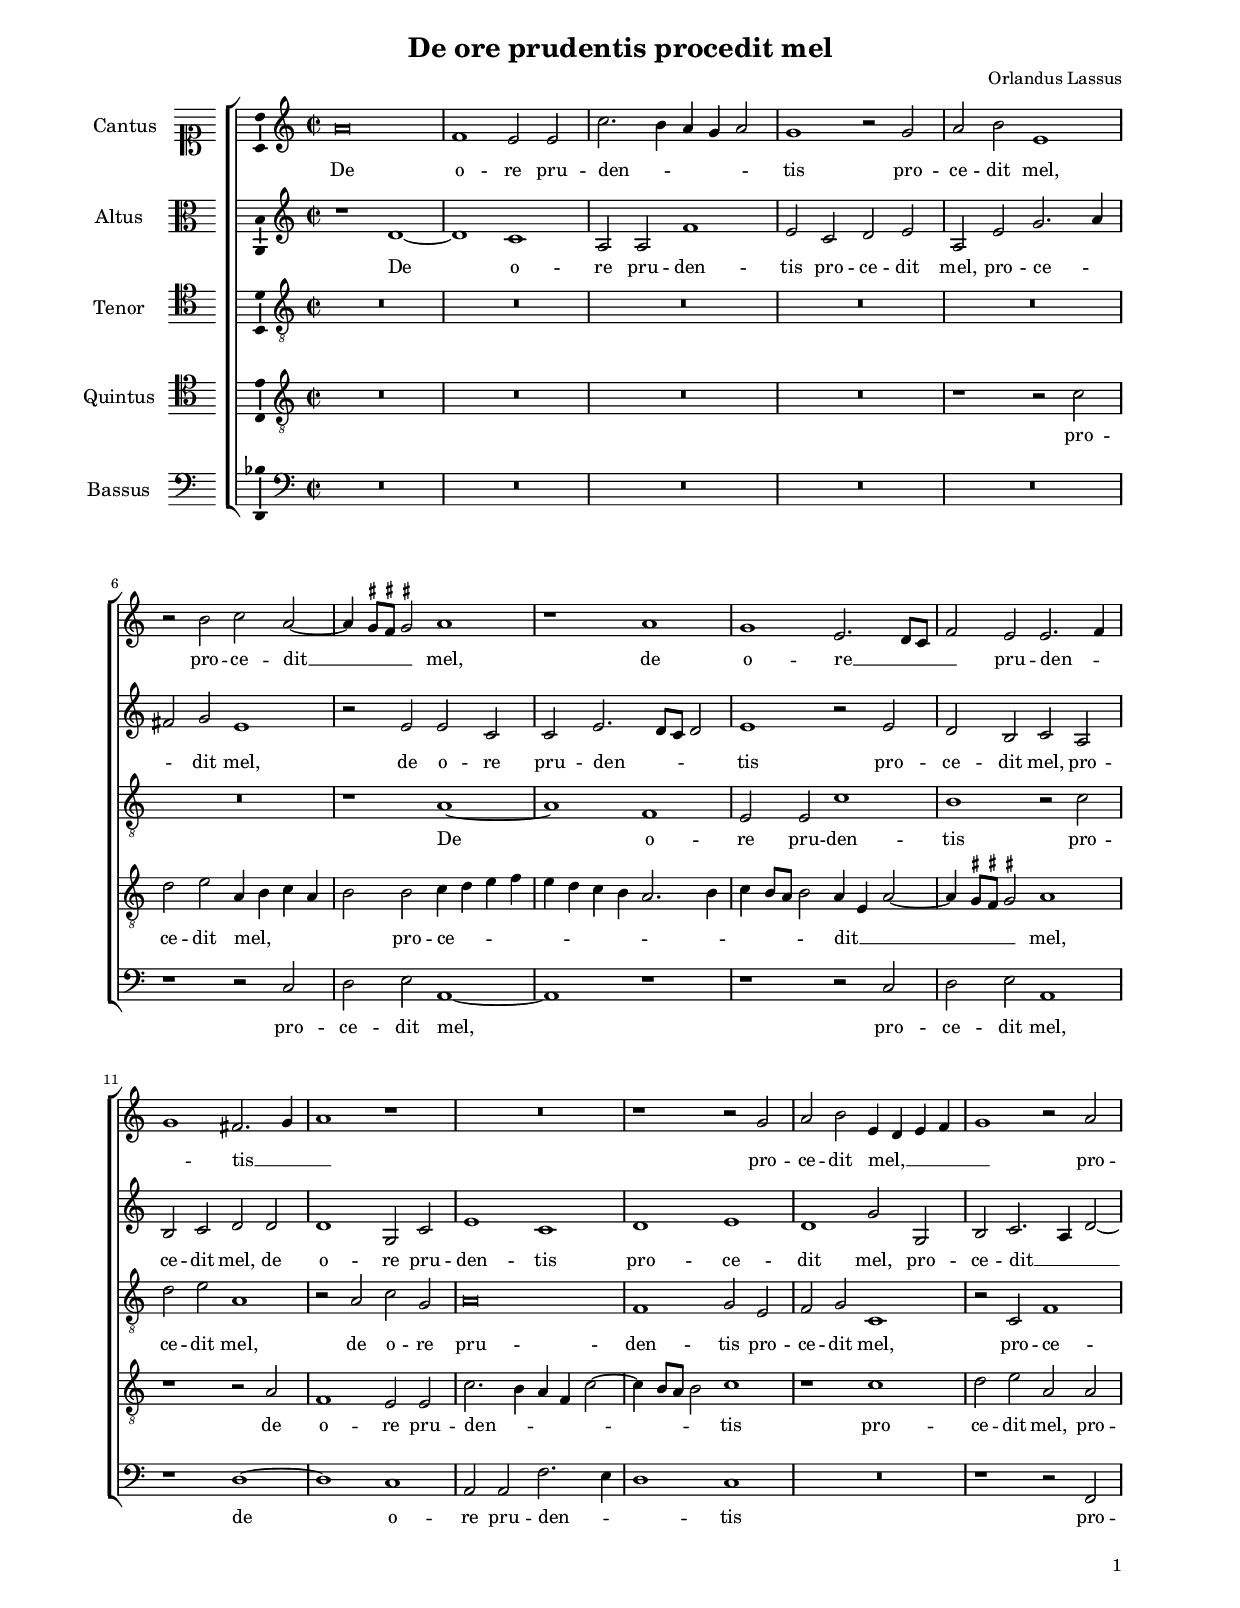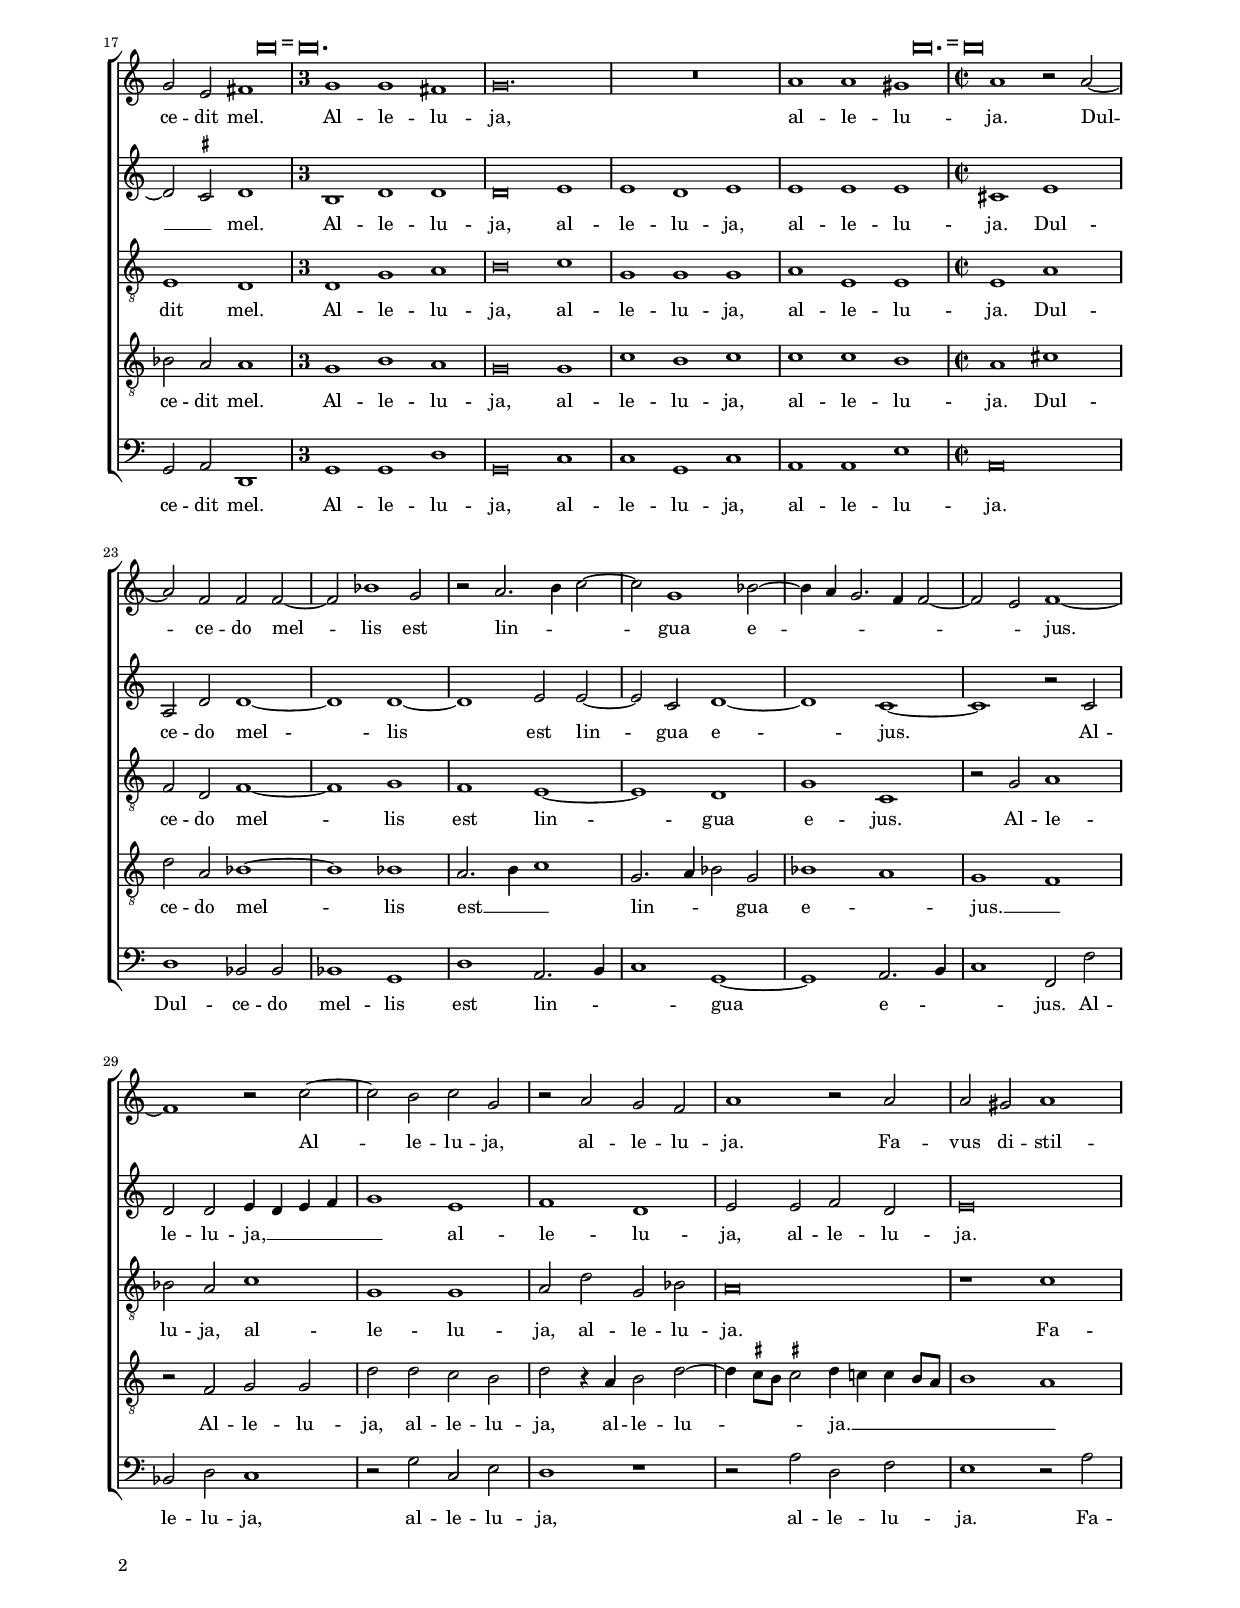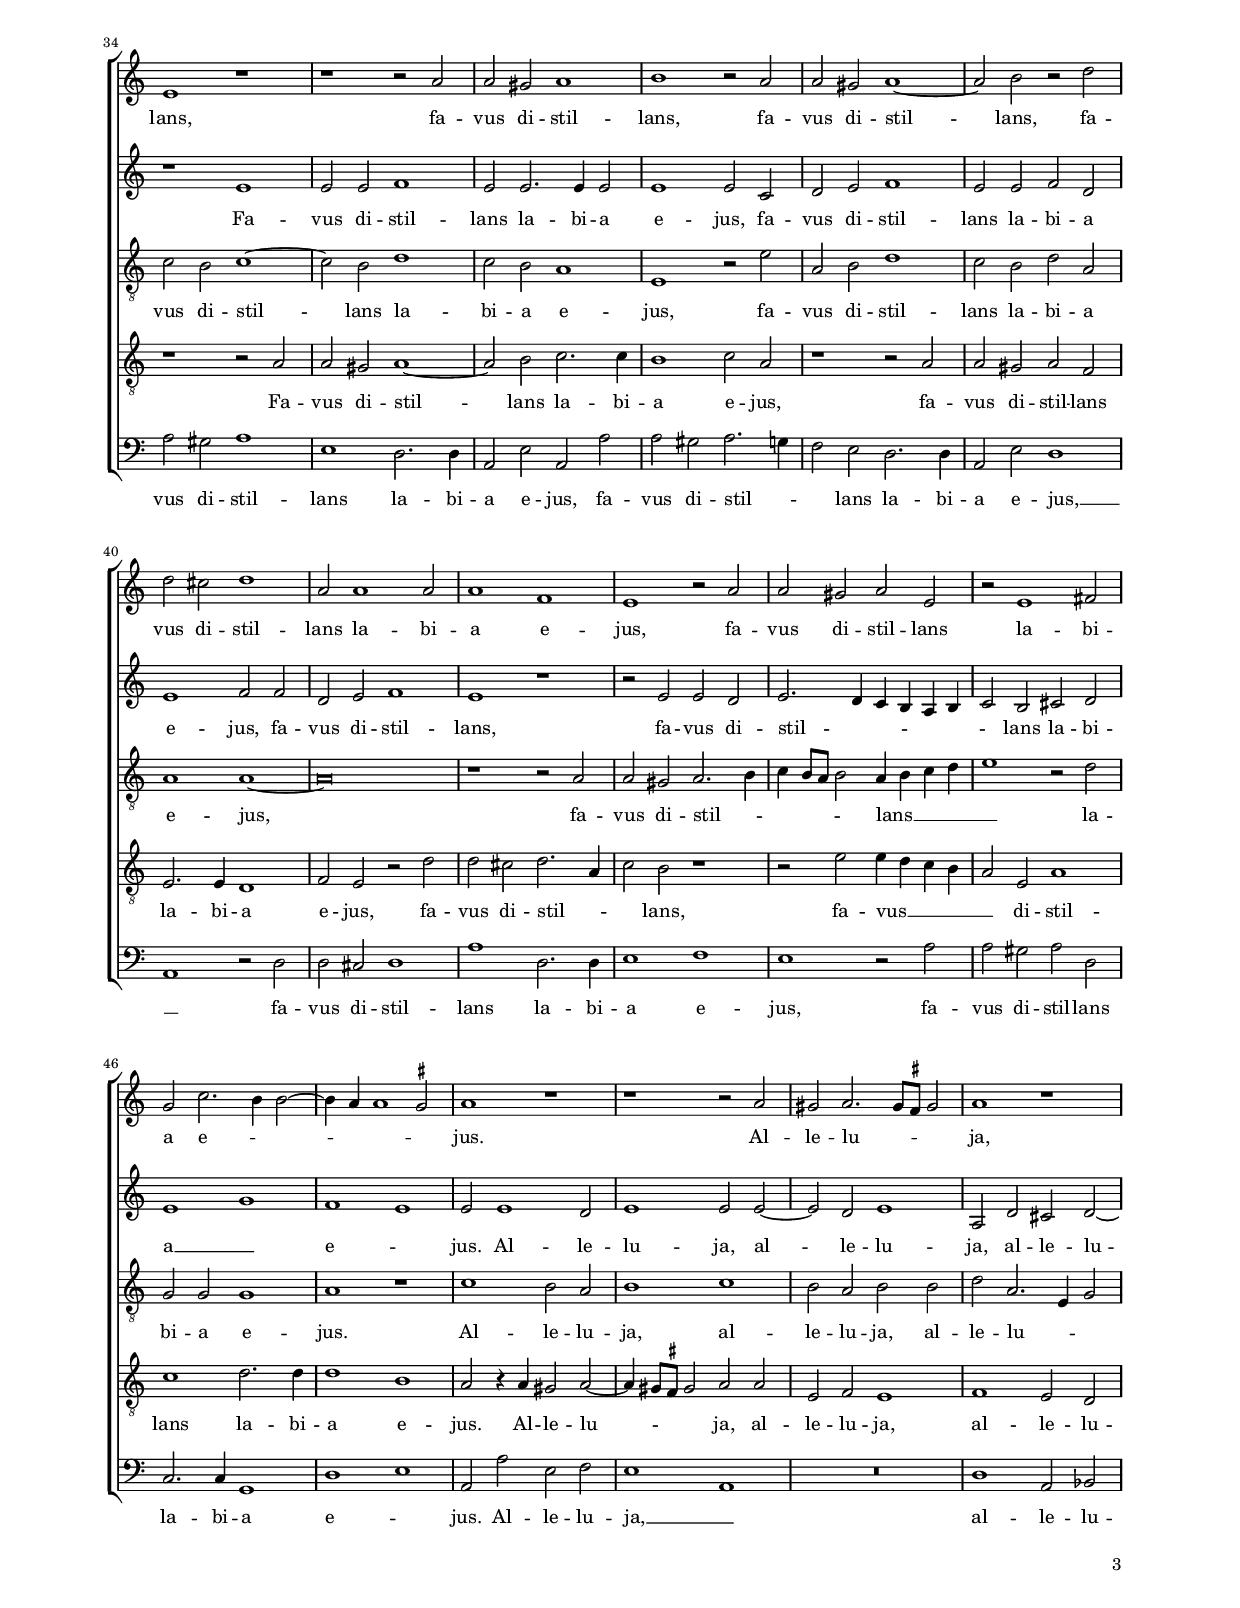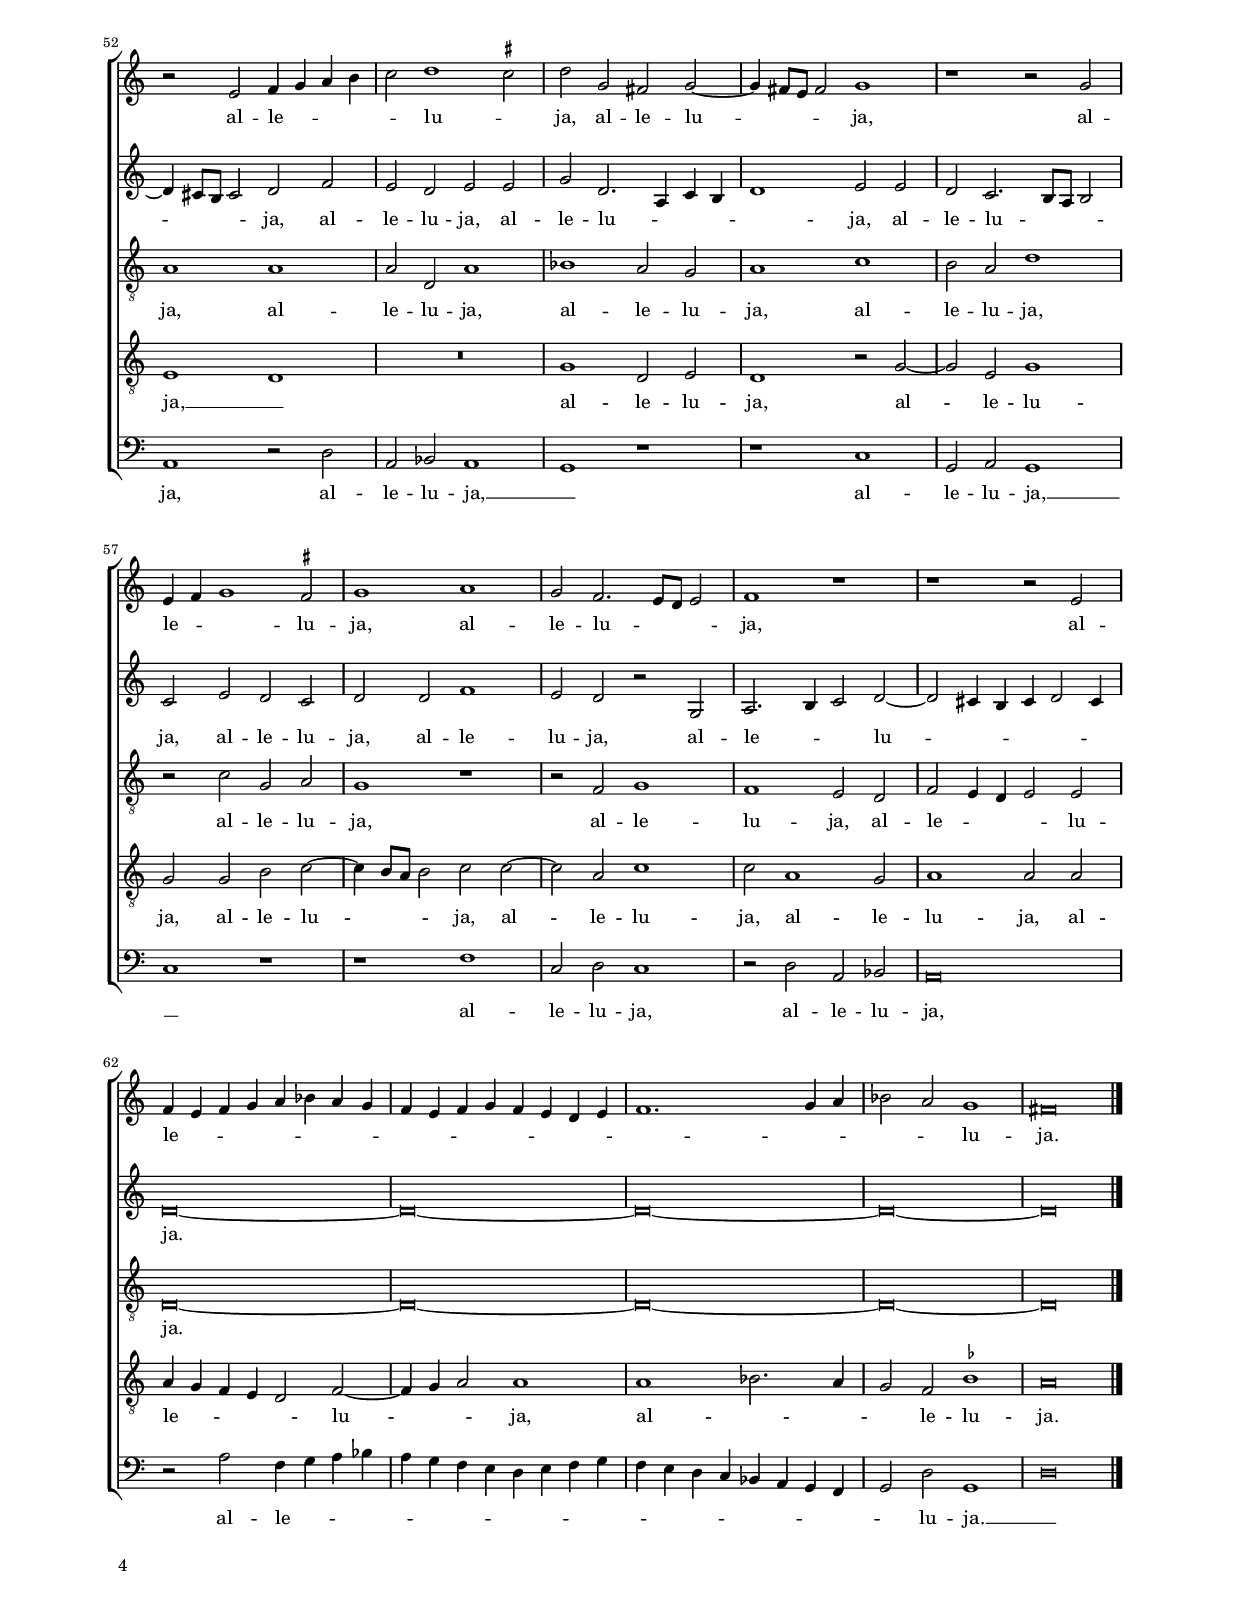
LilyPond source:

\header
{
  title="De ore prudentis procedit mel"
  composer="Orlandus Lassus"
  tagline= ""
}

\version "2.24.1"
\include "deutsch.ly"
#(set-global-staff-size 15)
% #(set-default-paper-size "letter")
#(ly:set-option 'point-and-click #f)


\paper
	{
	top-margin = 1.8 \cm
	bottom-margin = 1.8 \cm
	left-margin = 2 \cm
	right-margin = 2 \cm
	ragged-bottom = ##f
	ragged-last-bottom = ##t
	print-page-number = ##f
	system-system-spacing = #'((basic-distance . 17) (minimum-distance . 14) (padding . 6) (strechability . 150))
	oddFooterMarkup=\markup   \fill-line { "" \fromproperty #'page:page-number-string }
	evenFooterMarkup=\markup  \fill-line { \fromproperty #'page:page-number-string "" }
	last-bottom-spacing = #'((basic-distance . 12) (minimum-distance . 7) (padding . 4))
	systems-per-page = 3
%	min-systems-per-page = 3
	markup-system-spacing.basic-distance = #12
	}

	
global = {
	\key c \major
	\time 2/2 \set Score.measureLength = #(ly:make-moment 2/1)
	\set Score.tempoHideNote = ##t
	\tempo 2 = 90
	\skip 1*2*17
	\time 3/1 \once \override Score.TimeSignature.style = #'single-digit \newSpacingSection
	\tempo 2 = 135
	\skip 1*3*4
	\time 2/2 \set Score.measureLength = #(ly:make-moment 2/1) \newSpacingSection
	\tempo 2 = 90
	\skip 1*2*45 \bar "|."
	}

	ficta = { \once \set suggestAccidentals = ##t }

	forget = #(define-music-function (music) (ly:music?) #{
		\accidentalStyle forget
		$music
		\accidentalStyle default
		#})


incipitcantus = \markup { \score {
	{
	\set Staff.instrumentName = \markup { \fontsize #1 "Cantus" }
	\key c \major
	\clef soprano
	s4 \bar ""
	}
	\layout  {
	raggedright = ##t
	indent = 1.6 \cm
	line-width = 2.4\cm
	\context { \Staff \remove Time_signature_engraver }
	\override Staff.Clef.Y-extent = #'(0 . 0)
	}} \hspace #1 }

      
incipitaltus = \markup { \score {
	{
	\set Staff.instrumentName = \markup { \fontsize #1 "Altus" }
	\key c \major
	\clef alto
	s4 \bar ""
	}
	\layout  {
	raggedright = ##t
	indent = 1.6 \cm
	line-width = 2.4\cm
	\context { \Staff \remove Time_signature_engraver }
	\override Staff.Clef.Y-extent = #'(0 . 0)
	}} \hspace #1 }


incipittenor = \markup { \score {
	{
	\set Staff.instrumentName = \markup { \fontsize #1 "Tenor" }
	\key c \major
	\clef tenor
	s4 \bar ""
	}
	\layout  {
	raggedright = ##t
	indent = 1.6 \cm
	line-width = 2.4\cm
	\context { \Staff \remove Time_signature_engraver }
	\override Staff.Clef.Y-extent = #'(0 . 0)
	}} \hspace #1 }
      
      
incipitquintus = \markup { \score {
	{
	\set Staff.instrumentName = \markup { \fontsize #1 "Quintus" }
	\key c \major
	\clef tenor
	s4 \bar ""
	}
	\layout  {
	raggedright = ##t
	indent = 1.6 \cm
	line-width = 2.4\cm
	\context { \Staff \remove Time_signature_engraver }
	\override Staff.Clef.Y-extent = #'(0 . 0)
	}} \hspace #1 }
      
      
incipitbassus = \markup { \score {
	{
	\set Staff.instrumentName = \markup { \fontsize #1 "Bassus" }
	\key c \major
	\clef bass
	s4 \bar ""
	}
	\layout  {
	raggedright = ##t
	indent = 1.6 \cm
	line-width = 2.4\cm
	\context { \Staff \remove Time_signature_engraver }
	\override Staff.Clef.Y-extent = #'(0 . 0)
	}} \hspace #1 }


cantus =  \relative c''
	{
	a\breve
	f1 e2 e
	c'2. h4 a g a2
	g1 r2 g
%5
	a2 h e,1 |
	r2 h' c a~
	a4 \ficta gis8 \ficta fis \ficta gis!2 a1
	r1 a
	g1 e2. d8 c
%10
	f2 e e2. f4 |
	g1 fis2. g4
	a1 r
	R\breve
	r1 r2 g
%15
	a2 h e,4 d e f |
	g1 r2 a
	g2 e fis1
% Triple time (coloration)
	\mark \markup { \override #'(style . baroque) { \note  {\breve} #1 = \note {\breve.} #1 } }
	g1 g fis
	g\breve.
%20
	R\breve. |
	a1 a gis
% End of coloration
	\mark \markup { \override #'(style . baroque) { \note  {\breve.} #1 = \note {\breve} #1 } }
	a1 r2 a~
	a2 f f f~
	f2 b1 g2
%25
	r2 a2. h4 c2~ |
	c2 g1 b2~
	b4 a g2. f4 f2~
	f2 e f1~
	f1 r2 c'~
%30
	c2 h c g |
	r2 a g f
	a1 r2 a
	a2 gis a1
	e1 r
%35
	r1 r2 a |
	a2 gis a1
	h1 r2 a
	a2 gis a1~
	a2 h r d
%40
	d2 cis d1 |
	a2 a1 a2
	a1 f
	e1 r2 a
	a2 gis a e
%45
	r2 e1 fis2 |
	g2 c2. h4 h2~
	h4 a a1 \ficta gis2
	a1 r
	r1 r2 a
%50
	gis2 a2. gis8 \ficta fis gis2 |
	a1 r
	r2 e f4 g a h
	c2 d1 \ficta cis2
	d2 g, fis g~
%55
	g4 fis8 e fis2 g1 |
	r1 r2 g
	e4 f g1 \ficta fis2
	g1 a
	g2 f2. e8 d e2
%60
	f1 r |
	r1 r2 e
	f4 e f g a b a g
	f4 e f g f e d e
	f1. g4 a
%65
	b2 a g1 |
	fis\breve |
	}


altus =  \relative c'
	{
	r1 d~
	d1 c
	a2 a f'1
	e2 c d e
%5
	a,2 e' g2. a4 |
	fis2 g e1
	r2 e e c
	c2 e2. d8 c d2
	e1 r2 e
%10
	d2 h c a |
	h2 c d d
	d1 g,2 c
	e1 c
	d1 e
%15
	d1 g2 g, |
	h2 c2. a4 d2~
	d2 \ficta cis d1
% Coloration
	h1 d d
	d\breve e1
%20
	e1 d e |
	e1 e e
% End of coloration
	cis1 e
	a,2 d d1~
	d1 d~
%25
	d1 e2 e~ |
	e2 c d1~
	d1 c~
	c1 r2 c
	d2 d e4 d e f
%30
	g1 e |
	f1 d
	e2 e f d
	e\breve
	r1 e
%35
	e2 e f1 |
	e2 e2. e4 e2
	e1 e2 c
	d2 e f1
	e2 e f d
%40
	e1 f2 f |
	d2 e f1
	e1 r
	r2 e e d
	e2. d4 c h a h
%45
	c2 h cis d |
	e1 g
	f1 e
	e2 e1 d2
	e1 e2 e~
%50
	e2 d e1 |
	a,2 d cis d~
	d4 cis8 h cis2 d f
	e2 d e e
	g2 d2. a4 c h
%55
	d1 e2 e |
	d2 c2. h8 a h2
	c2 e d c
	d2 d f1
	e2 d r g,
%60
	a2. h4 c2 d~ |
	d2 cis4 h cis d2 cis4
	d\breve~
	d\breve~
	d\breve~
%65
	d\breve~
	d\breve |
	}


tenor =  \relative c'
	{
	R\breve
	R\breve
	R\breve
	R\breve
%5
	R\breve |
	R\breve
	r1 a~
	a1 f
	e2 e c'1
%10
	h1 r2 c |
	d2 e a,1
	r2 a c g
	a\breve
	f1 g2 e
%15
	f2 g c,1 |
	r2 c f1
	e1 d
% Coloration
	d1 g a
	h\breve c1
%20
	g1 g g |
	a1 e e
% End of coloration
	e1 a
	f2 d f1~
	f1 g
%25
	f1 e~ |
	e1 d
	g1 c,
	r2 g' a1
	b2 a c1
%30
	g1 g |
	a2 d g, b
	a\breve
	r1 c
	c2 h c1~
%35
	c2 h d1 |
	c2 h a1
	e1 r2 e'
	a,2 h d1
	c2 h d a
%40
	a1 a~ |
	a\breve
	r1 r2 a
	a2 gis a2. h4
	c4 h8 a h2 a4 h c d
%45
	e1 r2 d |
	g,2 g g1
	a1 r
	c1 h2 a
	h1 c
%50
	h2 a h h |
	d2 a2. e4 g2
	a1 a
	a2 d, a'1
	b1 a2 g
%55
	a1 c |
	h2 a d1
	r2 c g a
	g1 r
	r2 f g1
%60
	f1 e2 d |
	f2 e4 d e2 e
	d\breve~
	d\breve~
	d\breve~
%65
	d\breve~ |
	d\breve |
	}


quintus  =  \relative c'
	{
	R\breve
	R\breve
	R\breve
	R\breve
%5
	r1 r2 c |
	d2 e a,4 h c a
	h2 h c4 d e f
	e4 d c h a2. h4
	c4 h8 a h2 a4 e a2~
%10
	a4 \ficta gis8 \ficta fis \ficta gis!2 a1 |
	r1 r2 a
	f1 e2 e
	c'2. h4 a f c'2~
	c4 h8 a h2 c1
%15
	r1 c |
	d2 e a, a
	b2 a a1
% Coloration
	g1 h a
	g\breve g1
%20
	c1 h c |
	c1 c h
% End of coloration
	a1 cis
	d2 a b1~
	b1 b
%25
	a2. h4 c1 |
	g2. a4 b2 g
	b1 a
	g1 f
	r2 f g g
%30
	d'2 d c h |
	d2 r4 a h2 d~
	d4 \ficta cis8 h \ficta cis!2 d4 c c h8 a
	h1 a
	r1 r2 a
%35
	a2 gis a1~ |
	a2 h c2. c4
	h1 c2 a
	r1 r2 a
	a2 gis a f
%40
	e2. e4 d1 |
	f2 e r d'
	d2 cis d2. a4
	c2 h r1
	r2 e e4 d c h
%45
	a2 e a1 |
	c1 d2. d4
	d1 h
	a2 r4 a gis2 a~
	a4 gis8 \ficta fis gis2 a a
%50
	e2 f e1 |
	f1 e2 d
	e1 d
	R\breve
	g1 d2 e
%55
	d1 r2 g~ |
	g2 e g1
	g2 g h c~
	c4 h8 a h2 c c~
	c2 a c1
%60
	c2 a1 g2 |
	a1 a2 a
	a4 g f e d2 f~
	f4 g a2 a1
	a1 b2. a4
%65
	g2 f \ficta b1 |
	a\breve |
	}


bassus  =  \relative c
	{
	R\breve
	R\breve
	R\breve
	R\breve
%5
	R\breve |
	r1 r2 c
	d2 e a,1~
	a1 r
	r1 r2 c
%10
	d2 e a,1 |
	r1 d~
	d1 c
	a2 a f'2. e4
	d1 c
%15
	R\breve |
	r1 r2 f,
	g2 a d,1
% Coloration
	g1 g d'
	g,\breve c1
%20
	c1 g c |
	a1 a e'
% End of coloration
	a,\breve
	d1 b2 b
	b1 g
%25
	d'1 a2. h4 |
	c1 g~
	g1 a2. h4
	c1 f,2 f'
	b,2 d c1
%30
	r2 g' c,2 e |
	d1 r
	r2 a' d,2 f
	e1 r2 a
	a2 gis a1
%35
	e1 d2. d4 |
	a2 e' a, a'
	a2  gis a2. g4
	f2 e d2. d4
	a2 e' d1
%40
	a1 r2 d |
	d2 cis d1
	a'1 d,2. d4
	e1 f
	e1 r2 a
%45
	a2 gis a d, |
	c2. c4 g1
	d'1 e
	a,2 a' e f
	e1 a,
%50
	R\breve |
	d1 a2 b
	a1 r2 d
	a2 b a1
	g1 r |
%55
	r1 c |
	g2 a g1
	c1 r
	r1 f
	c2 d c1
%60
	r2 d a b |
	a\breve
	r2 a' f4 g a b
	a4 g f e d e f g
	f4 e d c b a g f
%65
	g2 d' g,1 |
	d'\breve |
	}


lyricscantus = \lyricmode {
	De o -- re pru -- den -- _ _ _ _ tis pro -- ce -- dit mel,
	pro -- ce -- dit __ _ _ _ mel,
	de o -- re __ _ _ _ pru -- den -- _ _ tis __ _ _ pro -- ce -- dit mel, __ _ _ _ _
	pro -- ce -- dit mel.
	Al -- le -- lu -- ja,
	al -- le -- lu -- ja.
	Dul -- ce -- do mel -- lis est lin -- _ _ gua e -- _ _ _ _ _ jus.
	Al -- le -- lu -- ja,
	al -- le -- lu -- ja.
	Fa -- vus di -- stil -- lans,
	fa -- vus di -- stil -- lans,
	fa -- vus di -- stil -- lans,
	fa -- vus di -- stil -- lans la -- bi -- a e -- jus,
	fa -- vus di -- stil -- lans la -- bi -- a e -- _ _ _ _ _ jus.
	Al -- le -- lu -- _ _ _ ja,
	al -- le -- _ _ _ _ lu -- _ ja,
	al -- le -- lu -- _ _ _ ja,
	al -- le -- _ _ lu -- ja,
	al -- le -- lu -- _ _ _ ja,
	al -- le -- _ _ _ _ _ _ _ _ _ _ _ _ _ _ _ _ _ _ _ _ lu -- ja.
	}


lyricsaltus = \lyricmode {
	De o -- re pru -- den -- tis pro -- ce -- dit mel,
	pro -- ce -- _ _ dit mel,
	de o -- re pru -- den -- _ _ _ tis pro -- ce -- dit mel,
	pro -- ce -- dit mel,
	de o -- re pru -- den -- tis pro -- ce -- dit mel,
	pro -- ce -- dit __ _ _ _ mel.
	Al -- le -- lu -- ja,
	al -- le -- lu -- ja,
	al -- le -- lu -- ja.
	Dul -- ce -- do mel -- lis est lin -- gua e -- jus.
	Al -- le -- lu -- ja, __ _ _ _ _
	al -- le -- lu -- ja,
	al -- le -- lu -- ja.
	Fa -- vus di -- stil -- lans la -- bi -- a e -- jus,
	fa -- vus di -- stil -- lans la -- bi -- a e -- jus,
	fa -- vus di -- stil -- lans,
	fa -- vus di -- stil -- _ _ _ _ _ _ lans la -- bi -- a __ _ e -- _ jus.
	Al -- le -- lu -- ja,
	al -- le -- lu -- ja,
	al -- le -- lu -- _ _ _ ja,
	al -- le -- lu -- ja,
	al -- le -- lu -- _ _ _ _ ja,
	al -- le -- lu -- _ _ _ ja,
	al -- le -- lu -- ja,
	al -- le -- lu -- ja,
	al -- le -- _ _ lu -- _ _ _ _ _ ja.
	}


lyricstenor = \lyricmode {
	De o -- re pru -- den -- tis pro -- ce -- dit mel,
	de o -- re pru -- den -- tis pro -- ce -- dit mel,
	pro -- ce -- dit mel.
	Al -- le -- lu -- ja,
	al -- le -- lu -- ja,
	al -- le -- lu -- ja.
	Dul -- ce -- do mel -- lis est lin -- gua e -- jus.
	Al -- le -- lu -- ja,
	al -- le -- lu -- ja,
	al -- le -- lu -- ja.
	Fa -- vus di -- stil -- lans la -- bi -- a e -- jus,
	fa -- vus di -- stil -- lans la -- bi -- a e -- jus,
	fa -- vus di -- stil -- _ _ _ _ _ lans __ _ _ _ _ la -- bi -- a e -- jus.
	Al -- le -- lu -- ja,
	al -- le -- lu -- ja,
	al -- le -- lu -- _ _ ja,
	al -- le -- lu -- ja,
	al -- le -- lu -- ja,
	al -- le -- lu -- ja,
	al -- le -- lu -- ja,
	al -- le -- lu -- ja,
	al -- le -- _ _ _ lu -- ja.
	}


lyricsquintus = \lyricmode {
	pro -- ce -- dit mel, _ _ _ _
	pro -- ce -- _ _ _ _ _ _ _ _ _ _ _ _ _ dit __ _ _ _ _ _ mel,
	de o -- re pru -- den -- _ _ _ _ _ _ _ tis pro -- ce -- dit mel,
	pro -- ce -- dit mel.
	Al -- le -- lu -- ja,
	al -- le -- lu -- ja,
	al -- le -- lu -- ja.
	Dul -- ce -- do mel -- lis est __ _ _ lin -- _ _ gua e -- _ jus. __ _
	Al -- le -- lu -- ja,
	al -- le -- lu -- ja,
	al -- le -- lu -- _ _ _ ja. __ _ _ _ _ _ _
	Fa -- vus di -- stil -- lans la -- bi -- a e -- jus,
	fa -- vus di -- stil -- lans la -- bi -- a e -- jus,
	fa -- vus di -- stil -- _ _ lans,
	fa -- vus __ _ _ _ _ di -- stil -- lans la -- bi -- a e -- jus.
	Al -- le -- lu -- _ _ _ ja,
	al -- le -- lu -- ja,
	al -- le -- lu -- ja, __ _
	al -- le -- lu -- ja,
	al -- le -- lu -- ja,
	al -- le -- lu -- _ _ _ ja,
	al -- le -- lu -- ja,
	al -- le -- lu -- ja,
	al -- le -- _ _ _ _ lu -- _ _ ja,
	al -- _ _ _ le -- lu -- ja.
	}


lyricsbassus = \lyricmode {
	pro -- ce -- dit mel,
	pro -- ce -- dit mel,
	de o -- re pru -- den -- _ _ tis pro -- ce -- dit mel.
	Al -- le -- lu -- ja,
	al -- le -- lu -- ja,
	al -- le -- lu -- ja.
	Dul -- ce -- do mel -- lis est lin -- _ _ gua e -- _ _ jus.
	Al -- le -- lu -- ja,
	al -- le -- lu -- ja,
	al -- le -- lu -- ja.
	Fa -- vus di -- stil -- lans la -- bi -- a e -- jus,
	fa -- vus di -- stil -- _ _ lans la -- bi -- a e -- jus, __ _
	fa -- vus di -- stil -- lans la -- bi -- a e -- jus,
	fa -- vus di -- stil -- lans la -- bi -- a e -- _ jus.
	Al -- le -- lu -- ja, __ _
	al -- le -- lu -- ja,
	al -- le -- lu -- ja, __ _
	al -- le -- lu -- ja, __ _
	al -- le -- lu -- ja,
	al -- le -- lu -- ja,
	al -- le -- _ _ _ _ _ _ _ _ _ _ _ _ _ _ _ _ _ _ _ _ lu -- ja. __ _
	}


\score
{  
	\transpose c c {
	\new ChoirStaff \with { \override StaffGrouper.staff-staff-spacing.basic-distance = #12 }
	<<

	\new Staff << \global
	\new Voice="v1" {
		\set Staff.instrumentName=\incipitcantus
%		\set Staff.instrumentName= "S"
		\set Staff.midiInstrument = "reed organ"
		\clef violin
		\cantus }
	\new Lyrics \lyricsto "v1" {\lyricscantus }
	>>


	\new Staff << \global
	\new Voice="v2" {
		\set Staff.instrumentName=\incipitaltus
%		\set Staff.instrumentName= "A"
		\set Staff.midiInstrument = "reed organ"
		\clef violin 
		\altus}
	\new Lyrics \lyricsto "v2" {\lyricsaltus }
	>>


	\new Staff << \global
	\new Voice="v3" {
		\set Staff.instrumentName=\incipittenor
%		\set Staff.instrumentName= "T"
		\set Staff.midiInstrument = "reed organ"
		\clef "G_8"
		\tenor }
	\new Lyrics \lyricsto "v3" {\lyricstenor }
	>>


	\new Staff << \global
	\new Voice="v5" {
		\set Staff.instrumentName=\incipitquintus
%		\set Staff.instrumentName= "Q"
		\set Staff.midiInstrument = "reed organ"
		\clef "G_8"
		\quintus}
	\new Lyrics \lyricsto "v5" {\lyricsquintus }
	>>


	\new Staff << \global
	\new Voice="v4" {
		\set Staff.instrumentName=\incipitbassus
%		\set Staff.instrumentName= "B"
		\set Staff.midiInstrument = "reed organ"
		\clef bass 
		\bassus }
	\new Lyrics \lyricsto "v4" {\lyricsbassus}
	>>

	>>
	} % transpose

	\layout
	{
	indent = 2\cm
	\context { \Lyrics \override VerticalAxisGroup.nonstaff-relatedstaff-spacing.padding = #1.4 }
%	\context { \Lyrics \override LyricText.font-size = #1 }
	\context { \Staff \override TimeSignature.break-visibility = #end-of-line-invisible }
	\context { \Staff \consists Ambitus_engraver }
	\context { \Score \override BarNumber.padding = #2 }
	\context { \Voice \override NoteHead.style = #'baroque }
	}

\midi
	{
	}

}


% EOF
